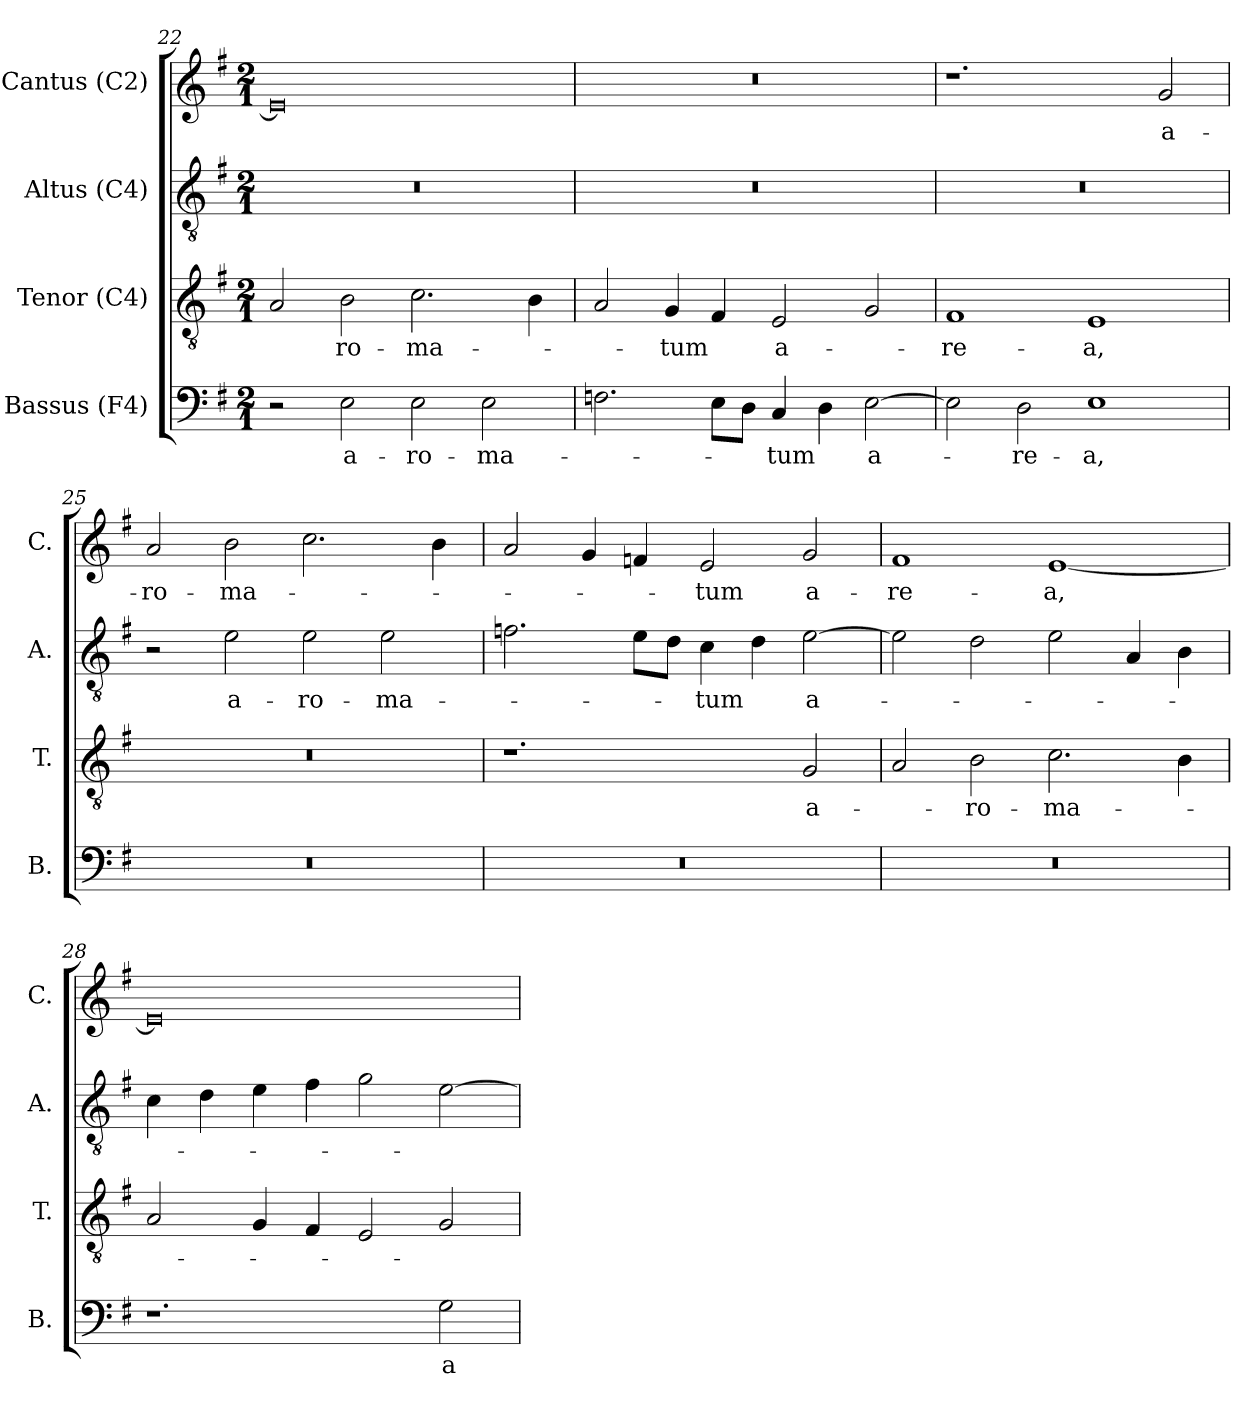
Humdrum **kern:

**kern	**text	**kern	**text	**kern	**text	**kern	**text
*part4	*part4	*part3	*part3	*part2	*part2	*part1	*part1
*staff4	*staff4	*staff3	*staff3	*staff2	*staff2	*staff1	*staff1
*I"Bassus (F4)	*	*I"Tenor (C4)	*	*I"Altus (C4)	*	*I"Cantus (C2)	*
*I'B.	*	*I'T.	*	*I'A.	*	*I'C.	*
*clefF4	*	*clefGv2	*	*clefGv2	*	*clefG2	*
*	*	*ITrd7c12	*	*ITrd7c12	*	*	*
*k[f#]	*	*k[f#]	*	*k[f#]	*	*k[f#]	*
*G:	*	*G:	*	*G:	*	*G:	*
*M2/1	*	*M2/1	*	*M2/1	*	*M2/1	*
=22	=22	=22	=22	=22	=22	=22	=22
!	!	!	!	!LO:N:vis=1	!	!	!
2r	.	2AAi/	.	0r	.	0ei]	.
!	!LO:LY:b:color=#000000	!	!	!	!	!	!
!	!	!	!LO:LY:b:color=#000000	!	!	!	!
2Ei\	a-	2BBi\	-ro-	.	.	.	.
!	!LO:LY:b:color=#000000	!	!	!	!	!	!
!	!	!	!LO:LY:b:color=#000000	!	!	!	!
2Ei\	-ro-	2.Ci\	-ma-	.	.	.	.
!	!LO:LY:b:color=#000000	!	!	!	!	!	!
2Ei\	-ma-	.	.	.	.	.	.
.	.	4BBi\	.	.	.	.	.
!!LO:LB:g=z
=23	=23	=23	=23	=23	=23	=23	=23
!	!	!	!	!LO:N:vis=1	!	!LO:N:vis=1	!
2.Fni\	.	2AAi/	.	0r	.	0r	.
!	!	!	!LO:LY:b:color=#000000	!	!	!	!
.	.	4GGi/	-tum	.	.	.	.
8Ei\L	.	4FF#i/	.	.	.	.	.
8Di\J	.	.	.	.	.	.	.
!	!LO:LY:b:color=#000000	!	!	!	!	!	!
!	!	!	!LO:LY:b:color=#000000	!	!	!	!
4Ci/	-tum	2EEi/	a-	.	.	.	.
4Di\	.	.	.	.	.	.	.
!	!LO:LY:b:color=#000000	!	!	!	!	!	!
[2Ei\	a-	2GGi/	.	.	.	.	.
=24	=24	=24	=24	=24	=24	=24	=24
!	!	!	!LO:LY:b:color=#000000	!LO:N:vis=1	!	!	!
2Ei\]	.	1FF#i	-re-	0r	.	1.r	.
!	!LO:LY:b:color=#000000	!	!	!	!	!	!
2Di\	-re-	.	.	.	.	.	.
!	!LO:LY:b:color=#000000	!	!	!	!	!	!
!	!	!	!LO:LY:b:color=#000000	!	!	!	!
1Ei	-a,	1EEi	-a,	.	.	.	.
!	!	!	!	!	!	!	!LO:LY:b:color=#000000
.	.	.	.	.	.	2gi/	a-
=25	=25	=25	=25	=25	=25	=25	=25
!LO:N:vis=1	!	!LO:N:vis=1	!	!	!	!	!
!	!	!	!	!	!	!	!LO:LY:b:color=#000000
0r	.	0r	.	2r	.	2ai/	-ro-
!	!	!	!	!	!LO:LY:b:color=#000000	!	!
!	!	!	!	!	!	!	!LO:LY:b:color=#000000
.	.	.	.	2Ei\	a-	2bi\	-ma-
!	!	!	!	!	!LO:LY:b:color=#000000	!	!
.	.	.	.	2Ei\	-ro-	2.cci\	.
!	!	!	!	!	!LO:LY:b:color=#000000	!	!
.	.	.	.	2Ei\	-ma-	.	.
.	.	.	.	.	.	4bi\	.
=26	=26	=26	=26	=26	=26	=26	=26
!LO:N:vis=1	!	!	!	!	!	!	!
0r	.	1.r	.	2.Fni\	.	2ai/	.
.	.	.	.	.	.	4gi/	.
.	.	.	.	8Ei\L	.	4fi/	.
.	.	.	.	8Di\J	.	.	.
!	!	!	!	!	!LO:LY:b:color=#000000	!	!
!	!	!	!	!	!	!	!LO:LY:b:color=#000000
.	.	.	.	4Ci\	-tum	2ei/	-tum
.	.	.	.	4Di\	.	.	.
!	!	!	!LO:LY:b:color=#000000	!	!	!	!
!	!	!	!	!	!LO:LY:b:color=#000000	!	!
!	!	!	!	!	!	!	!LO:LY:b:color=#000000
.	.	2GGi/	a-	[2Ei\	a-	2gi/	a-
!!LO:LB:g=z
=27	=27	=27	=27	=27	=27	=27	=27
!LO:N:vis=1	!	!	!	!	!	!	!
!	!	!	!	!	!	!	!LO:LY:b:color=#000000
0r	.	2AAi/	.	2Ei\]	.	1f#i	-re-
!	!	!	!LO:LY:b:color=#000000	!	!	!	!
.	.	2BBi\	-ro-	2Di\	.	.	.
!	!	!	!LO:LY:b:color=#000000	!	!	!	!
!	!	!	!	!	!	!	!LO:LY:b:color=#000000
.	.	2.Ci\	-ma-	2Ei\	.	[1ei	-a,
.	.	.	.	4AAi/	.	.	.
.	.	4BBi\	.	4BBi\	.	.	.
=28	=28	=28	=28	=28	=28	=28	=28
1.r	.	2AAi/	.	4Ci\	.	0ei]	.
.	.	.	.	4Di\	.	.	.
.	.	4GGi/	.	4Ei\	.	.	.
.	.	4FF#i/	.	4F#i\	.	.	.
.	.	2EEi/	.	2Gi\	.	.	.
!	!LO:LY:b:color=#000000	!	!	!	!	!	!
2Gi\	a-	2GGi/	.	[2Ei\	.	.	.
=	=	=	=	=	=	=	=
*-	*-	*-	*-	*-	*-	*-	*-
